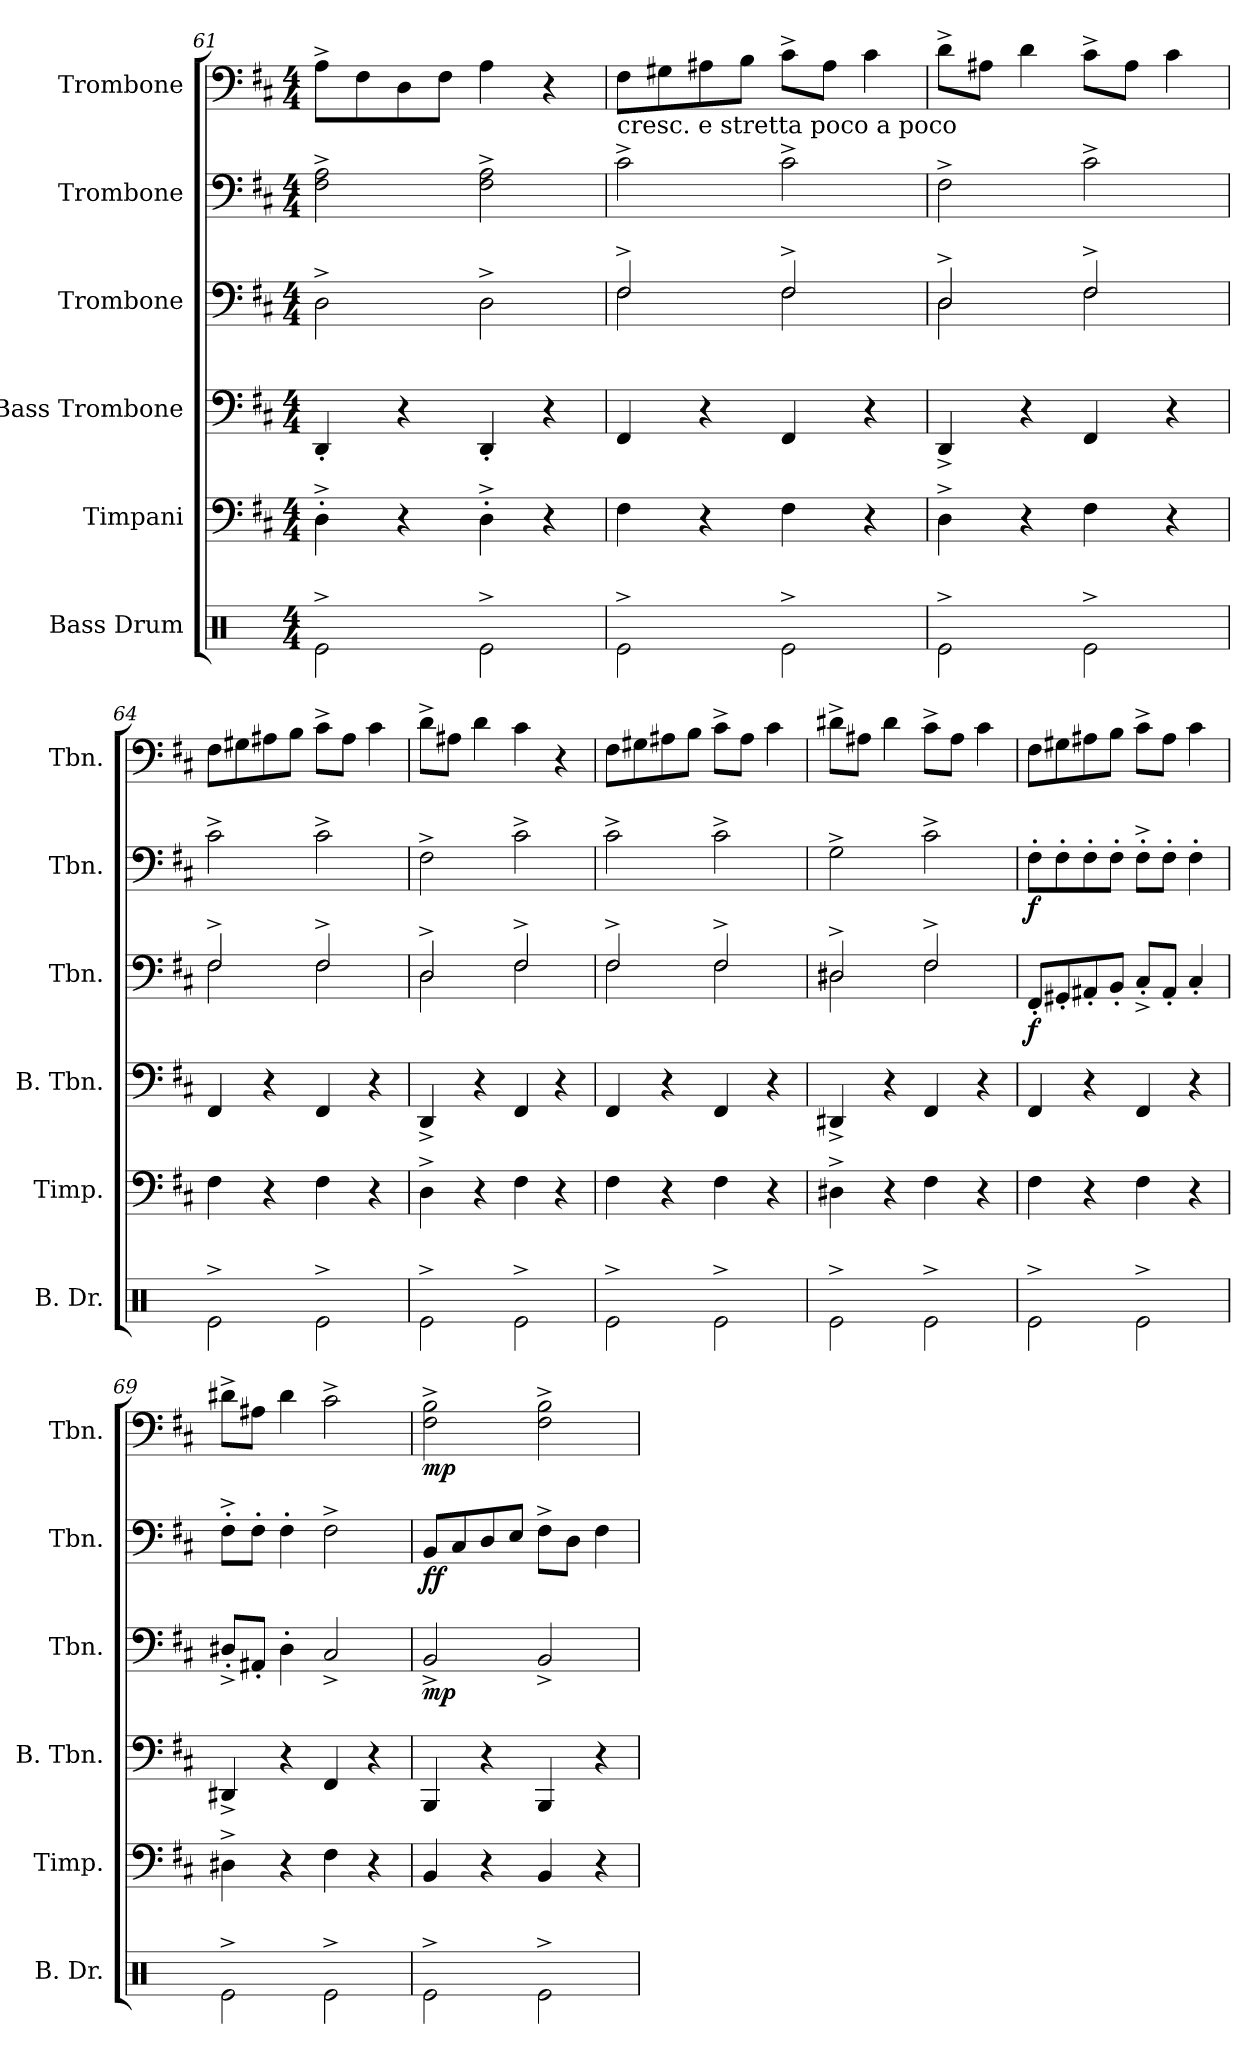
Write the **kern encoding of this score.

**kern	**kern	**kern	**kern	**dynam	**kern	**dynam	**kern	**dynam
*part6	*part5	*part4	*part3	*part3	*part2	*part2	*part1	*part1
*staff6	*staff5	*staff4	*staff3	*staff3	*staff2	*staff2	*staff1	*staff1
*I"Bass Drum	*I"Timpani	*I"Bass Trombone	*I"Trombone	*	*I"Trombone	*	*I"Trombone	*
*I'B. Dr.	*I'Timp.	*I'B. Tbn.	*I'Tbn.	*	*I'Tbn.	*	*I'Tbn.	*
*clefX	*clefF4	*clefF4	*clefF4	*	*clefF4	*	*clefF4	*
*k[]	*k[f#c#]	*k[f#c#]	*k[f#c#]	*	*k[f#c#]	*	*k[f#c#]	*
*M4/4	*M4/4	*M4/4	*M4/4	*	*M4/4	*	*M4/4	*
=61	=61	=61	=61	=61	=61	=61	=61	=61
2Re^\	4D'^\	4DD'/	2D^\	.	2F#\^ 2A\^	.	8A^\L	.
.	.	.	.	.	.	.	8F#\	.
.	4r	4r	.	.	.	.	8D\	.
.	.	.	.	.	.	.	8F#\J	.
2Re^\	4D'^\	4DD'/	2D^\	.	2F#\^ 2A\^	.	4A\	.
.	4r	4r	.	.	.	.	4r	.
!!LO:LB:g=z
=62	=62	=62	=62	=62	=62	=62	=62	=62
*	*	*	*^	*	*	*	*	*
!	!	!	!	!	!	!	!	!LO:TX:b:t=cresc. e stretta poco a poco	!
2Re^\	4F#\	4FF#/	2F#^/	2F#\	.	2c#^\	.	8F#\L	.
.	.	.	.	.	.	.	.	8G#X\	.
.	4r	4r	.	.	.	.	.	8A#X\	.
.	.	.	.	.	.	.	.	8B\J	.
2Re^\	4F#\	4FF#/	2F#^/	2F#\	.	2c#^\	.	8c#^\L	.
.	.	.	.	.	.	.	.	8A#\J	.
.	4r	4r	.	.	.	.	.	4c#\	.
=63	=63	=63	=63	=63	=63	=63	=63	=63	=63
2Re^\	4D^\	4DD^/	2D^/	2D\	.	2F#^\	.	8d^\L	.
.	.	.	.	.	.	.	.	8A#X\J	.
.	4r	4r	.	.	.	.	.	4d\	.
2Re^\	4F#\	4FF#/	2F#^/	2F#\	.	2c#^\	.	8c#^\L	.
.	.	.	.	.	.	.	.	8A#\J	.
.	4r	4r	.	.	.	.	.	4c#\	.
=64	=64	=64	=64	=64	=64	=64	=64	=64	=64
2Re^\	4F#\	4FF#/	2F#^/	2F#\	.	2c#^\	.	8F#\L	.
.	.	.	.	.	.	.	.	8G#X\	.
.	4r	4r	.	.	.	.	.	8A#X\	.
.	.	.	.	.	.	.	.	8B\J	.
2Re^\	4F#\	4FF#/	2F#^/	2F#\	.	2c#^\	.	8c#^\L	.
.	.	.	.	.	.	.	.	8A#\J	.
.	4r	4r	.	.	.	.	.	4c#\	.
=65	=65	=65	=65	=65	=65	=65	=65	=65	=65
2Re^\	4D^\	4DD^/	2D^/	2D\	.	2F#^\	.	8d^\L	.
.	.	.	.	.	.	.	.	8A#X\J	.
.	4r	4r	.	.	.	.	.	4d\	.
2Re^\	4F#\	4FF#/	2F#^/	2F#\	.	2c#^\	.	4c#\	.
.	4r	4r	.	.	.	.	.	4r	.
=66	=66	=66	=66	=66	=66	=66	=66	=66	=66
2Re^\	4F#\	4FF#/	2F#^/	2F#\	.	2c#^\	.	8F#\L	.
.	.	.	.	.	.	.	.	8G#X\	.
.	4r	4r	.	.	.	.	.	8A#X\	.
.	.	.	.	.	.	.	.	8B\J	.
2Re^\	4F#\	4FF#/	2F#^/	2F#\	.	2c#^\	.	8c#^\L	.
.	.	.	.	.	.	.	.	8A#\J	.
.	4r	4r	.	.	.	.	.	4c#\	.
!!LO:PB:g=z
=67	=67	=67	=67	=67	=67	=67	=67	=67	=67
2Re^\	4D#X^\	4DD#X^/	2D#X^/	2D#\	.	2G^\	.	8d#X^\L	.
.	.	.	.	.	.	.	.	8A#X\J	.
.	4r	4r	.	.	.	.	.	4d#\	.
2Re^\	4F#\	4FF#/	2F#^/	2F#\	.	2c#^\	.	8c#^\L	.
.	.	.	.	.	.	.	.	8A#\J	.
.	4r	4r	.	.	.	.	.	4c#\	.
*	*	*	*v	*v	*	*	*	*	*
=68	=68	=68	=68	=68	=68	=68	=68	=68
!	!	!	!	!LO:DY:b	!	!LO:DY:b	!	!
2Re^\	4F#\	4FF#/	8FF#'/L	f	8F#'\L	f	8F#\L	.
.	.	.	8GG#X'/	.	8F#'\	.	8G#X\	.
.	4r	4r	8AA#X'/	.	8F#'\	.	8A#X\	.
.	.	.	8BB'/J	.	8F#'\J	.	8B\J	.
2Re^\	4F#\	4FF#/	8C#^'/L	.	8F#^'\L	.	8c#^\L	.
.	.	.	8AA#'/J	.	8F#'\J	.	8A#\J	.
.	4r	4r	4C#'/	.	4F#'\	.	4c#\	.
=69	=69	=69	=69	=69	=69	=69	=69	=69
2Re^\	4D#X^\	4DD#X^/	8D#X^'/L	.	8F#^'\L	.	8d#X^\L	.
.	.	.	8AA#X'/J	.	8F#'\J	.	8A#X\J	.
.	4r	4r	4D#'\	.	4F#'\	.	4d#\	.
2Re^\	4F#\	4FF#/	2C#^/	.	2F#^\	.	2c#^\	.
.	4r	4r	.	.	.	.	.	.
=70	=70	=70	=70	=70	=70	=70	=70	=70
!!LO:REH:place=s1:a:B:fs=14:t=I
*	*	*	*	*	*	*	*MM155	*
!	!	!	!	!LO:DY:b	!	!LO:DY:b	!	!LO:DY:b
2Re^\	4BB/	4BBB/	2BB^/	mp	8BB/L	ff	2F#\^ 2B\^	mp
.	.	.	.	.	8C#/	.	.	.
.	4r	4r	.	.	8D/	.	.	.
.	.	.	.	.	8E/J	.	.	.
2Re^\	4BB/	4BBB/	2BB^/	.	8F#^\L	.	2F#\^ 2B\^	.
.	.	.	.	.	8D\J	.	.	.
.	4r	4r	.	.	4F#\	.	.	.
=	=	=	=	=	=	=	=	=
*-	*-	*-	*-	*-	*-	*-	*-	*-
